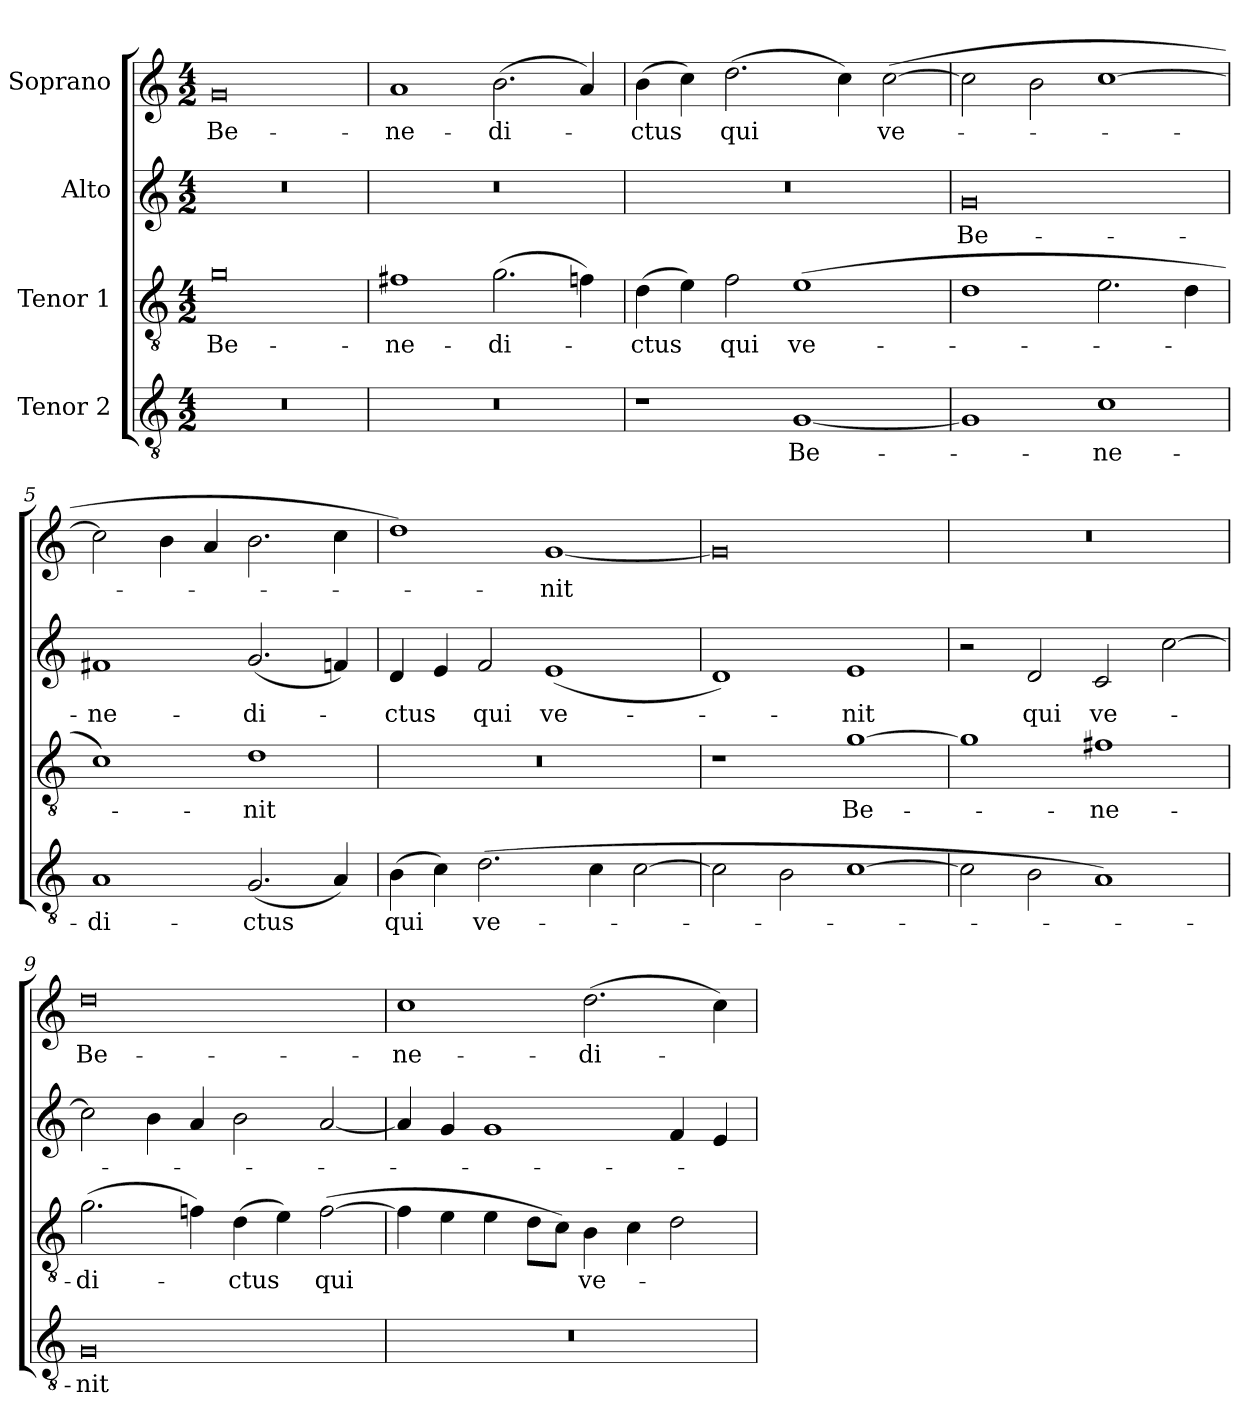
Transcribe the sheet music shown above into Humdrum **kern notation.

**kern	**text	**kern	**text	**kern	**text	**kern	**text
*part4	*part4	*part3	*part3	*part2	*part2	*part1	*part1
*staff4	*staff4	*staff3	*staff3	*staff2	*staff2	*staff1	*staff1
*I"Tenor 2	*	*I"Tenor 1	*	*I"Alto	*	*I"Soprano	*
*clefGv2	*	*clefGv2	*	*clefG2	*	*clefG2	*
*k[]	*	*k[]	*	*k[]	*	*k[]	*
*C:	*	*C:	*	*C:	*	*C:	*
*M4/2	*	*M4/2	*	*M4/2	*	*M4/2	*
=1	=1	=1	=1	=1	=1	=1	=1
0r	.	0g	Be-	0r	.	0g	Be-
=2	=2	=2	=2	=2	=2	=2	=2
0r	.	1f#X	-ne-	0r	.	1a	-ne-
.	.	(2.g\	-di-	.	.	(2.b\	-di-
.	.	4fn\)	.	.	.	4a/)	.
=3	=3	=3	=3	=3	=3	=3	=3
1r	.	(4d\	-ctus	0r	.	(4b\	-ctus
.	.	4e\)	.	.	.	4cc\)	.
.	.	2f\	qui	.	.	(2.dd\	qui
[1G	Be-	(1e	ve-	.	.	.	.
.	.	.	.	.	.	4cc\)	.
.	.	.	.	.	.	([2cc\	ve-
=4	=4	=4	=4	=4	=4	=4	=4
1G]	.	1d	.	0g	Be-	2cc\]	.
.	.	.	.	.	.	2b\	.
1c	-ne-	2.e\	.	.	.	[1cc	.
.	.	4d\	.	.	.	.	.
=5	=5	=5	=5	=5	=5	=5	=5
1A	-di-	1c)	.	1f#X	-ne-	2cc\]	.
.	.	.	.	.	.	4b\	.
.	.	.	.	.	.	4a/	.
(2.G/	-ctus	1d	-nit	(2.g/	-di-	2.b\	.
4A/)	.	.	.	4fn/)	.	4cc\	.
!!LO:LB:g=z
=6	=6	=6	=6	=6	=6	=6	=6
(4B\	qui	0r	.	4d/	-ctus	1dd)	.
4c\)	.	.	.	4e/	.	.	.
(2.d\	ve-	.	.	2f/	qui	.	.
.	.	.	.	(1e	ve-	[1g	-nit
4c\	.	.	.	.	.	.	.
[2c\	.	.	.	.	.	.	.
=7	=7	=7	=7	=7	=7	=7	=7
2c\]	.	1r	.	1d)	.	0g]	.
2B\	.	.	.	.	.	.	.
[1c	.	[1g	Be-	1e	-nit	.	.
=8	=8	=8	=8	=8	=8	=8	=8
2c\]	.	1g]	.	2r	.	0r	.
2B\	.	.	.	2d/	qui	.	.
1A)	.	1f#X	-ne-	2c/	ve-	.	.
.	.	.	.	[2cc\	.	.	.
=9	=9	=9	=9	=9	=9	=9	=9
0G	-nit	(2.g\	-di-	2cc\]	.	0dd	Be-
.	.	.	.	4b\	.	.	.
.	.	4fn\)	.	4a/	.	.	.
.	.	(4d\	-ctus	2b\	.	.	.
.	.	4e\)	.	.	.	.	.
.	.	([2f\	qui	[2a/	.	.	.
=10	=10	=10	=10	=10	=10	=10	=10
0r	.	4f\]	.	4a/]	.	1cc	-ne-
.	.	4e\	.	4g/	.	.	.
.	.	4e\	.	1g	.	.	.
.	.	8d\L	.	.	.	.	.
.	.	8c\J)	.	.	.	.	.
.	.	4B\	ve-	.	.	(2.dd\	-di-
.	.	4c\	.	.	.	.	.
.	.	2d\	.	4f/	.	.	.
.	.	.	.	4e/	.	4cc\)	.
=	=	=	=	=	=	=	=
*-	*-	*-	*-	*-	*-	*-	*-
